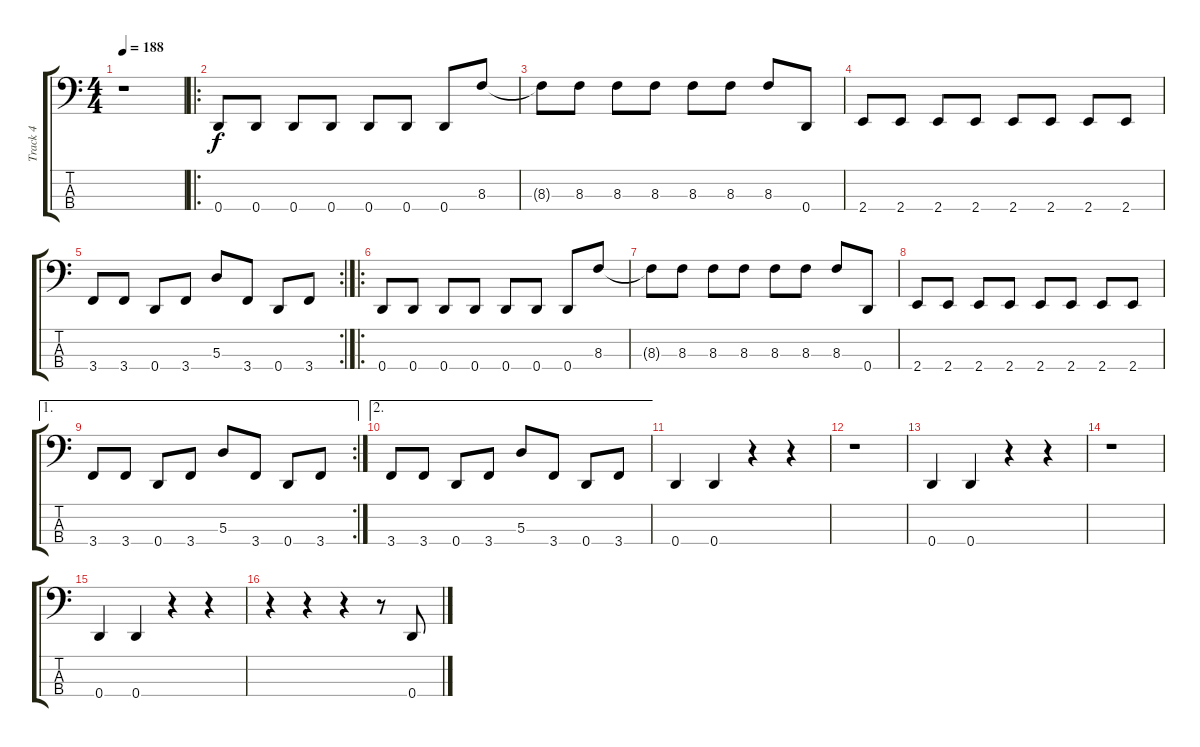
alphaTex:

\track ("Track 4" "Track 4") {instrument electricbassfinger}
\staff {score tabs}
\tuning (G2 D2 A1 D1) {hide}
\ts (4 4)
\tempo 188
\clef f4
\ks c
r.1{dy f instrument electricbassfinger} |
\ro
0.4.8 0.4.8 0.4.8 0.4.8 0.4.8 0.4.8 0.4.8 8.3.8 |
8.3{t}.8 8.3.8 8.3.8 8.3.8 8.3.8 8.3.8 8.3.8 0.4.8 |
2.4.8 2.4.8 2.4.8 2.4.8 2.4.8 2.4.8 2.4.8 2.4.8 |
\rc 2
3.4.8 3.4.8 0.4.8 3.4.8 5.3.8 3.4.8 0.4.8 3.4.8 |
\ro
0.4.8 0.4.8 0.4.8 0.4.8 0.4.8 0.4.8 0.4.8 8.3.8 |
8.3{t}.8 8.3.8 8.3.8 8.3.8 8.3.8 8.3.8 8.3.8 0.4.8 |
2.4.8 2.4.8 2.4.8 2.4.8 2.4.8 2.4.8 2.4.8 2.4.8 |
\ae 1
\rc 2
3.4.8 3.4.8 0.4.8 3.4.8 5.3.8 3.4.8 0.4.8 3.4.8 |
\ae 2
3.4.8 3.4.8 0.4.8 3.4.8 5.3.8 3.4.8 0.4.8 3.4.8 |
0.4.4 0.4.4 r.4 r.4 |
r.1 |
0.4.4 0.4.4 r.4 r.4 |
r.1 |
0.4.4 0.4.4 r.4 r.4 |
r.4 r.4 r.4 r.8 0.4.8
